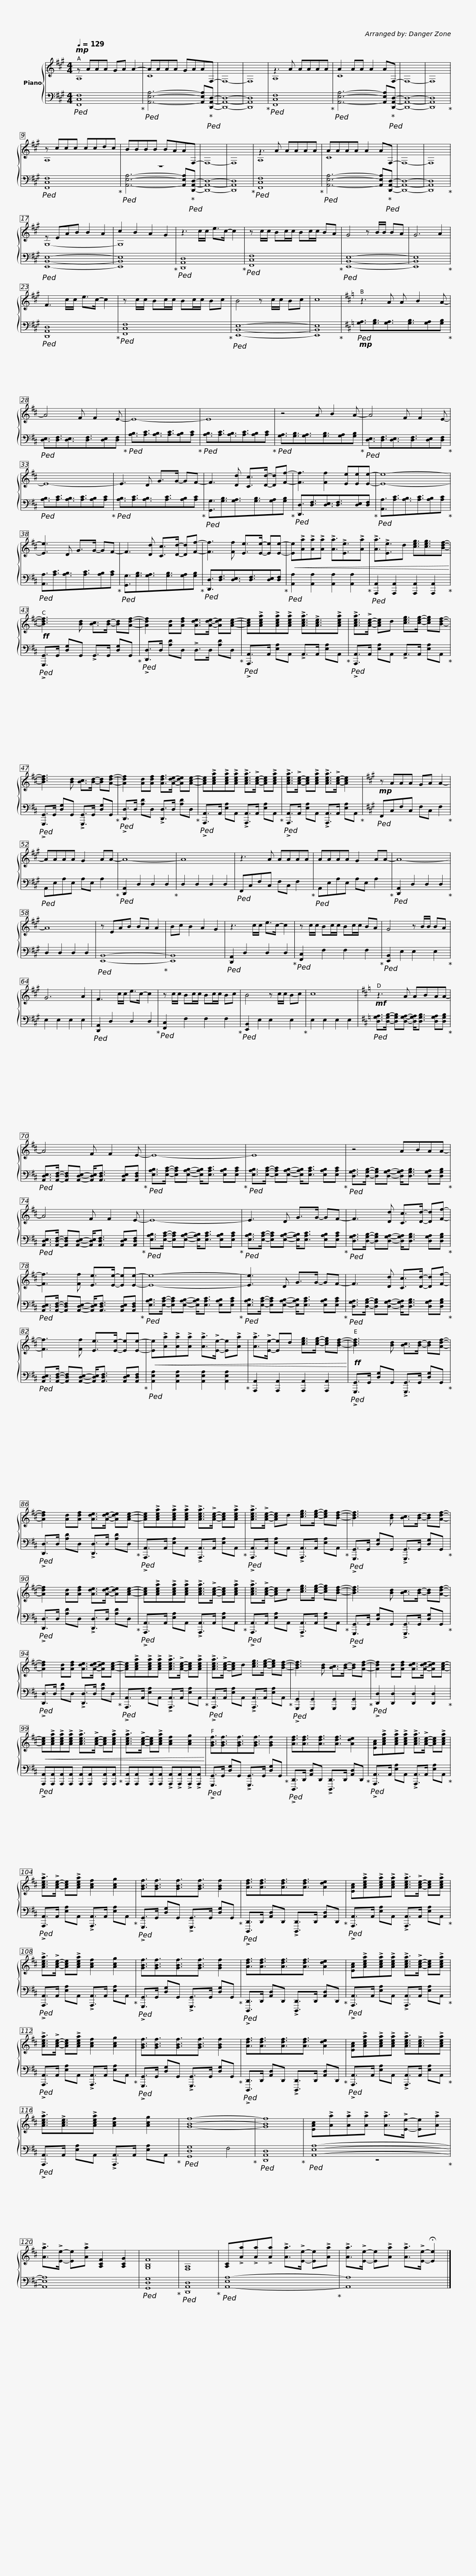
X:1
%%score { ( 1 2 ) | ( 3 4 ) }
L:1/8
Q:1/4=129
M:4/4
I:linebreak $
K:A
V:1 treble
V:2 treble
V:3 bass
V:4 bass
V:1
!mp! z AAA GA A2- | AAAA GAAF,- | F,8- | F,8 | z3 A AAAA | %5
 A2 AA A2 AF,- | F,8- | F,8 |$ z ccc ccdc | BBBB BAAF,- | %10
 F,8- | F,8 | z3 A AAAA | AAAA A2 AF,- | F,8- | %15
 F,8 |$ z EAB B2 A2 | c2 B2 A2 G2 | z3 c/c/ e>c- c2 | z c/c/ Bc/c/ Bc/c/ BA | %20
 G4 z B/B/ BA | G6 A2 |$ F3 c/c/ e>c- c2 | z c/c/ Bc/c/ Bc/c/ Bc | B4 z c/c/ Bc | %25
 c8 |[K:D] z3 A A B2 A- |$ A4 F F2 E- | E8- | E8 | %30
 z4 A B2 A- |$ A4 F F2 E- | E8- | E3 D G>G- GF- | F3 [Dd] [Cc]>[Dd]- [Dd][Ff]- |$ %35
 [Ff]3 [Ff]2 [Ee][Ee][Ee]- | [Ee]8- | [Ee]3 D G>G- GF- | F3 [Dd] [Cc]>[Dd]- [Dd][Ff]- |$ [Ff]3 [Ff] [Ee]>[Ee]- [Ee][Ee]- | %40
!<(! [Ee]!>![Aa]!>![Aa]!>![Aa] !>![Aa]3/2!>![Ee]3/2!>![Aa] | !>![Aa]3/2!>![Ee]3/2d [ceg]3/2[ceg]3/2[Bdf]-!<)! |!ff! [Bdf]3 [Bd] [Bc]>[Bd]- [Bd][Adf]- |$ [Adf]2 [Ad][Adf] [Ade]>[Ade]- [Ade][Ace]- | [Ace]!>![Acea]!>![Acea]!>![Acea] !>![Acea]3/2!>![Ace]3/2!>![Acea] | %45
 !>![Acea]>!>![Ace]- [Ace]d [ceg]>[ceg]- [ceg][Bdf]- | [Bdf]3 [Bd] [Bc]>[Bd]- [Bd][Adf]- |$ [Adf]2 [Ad][Adf] [Adf]>[Ade]- [Ade][Ace]- | [Ace]!>![Acea]!>![Acea]!>![Acea] !>![Acea]>!>![Ace]- [Ace]!>![Acea] | !>![Acea]>!>![Ace]- [Ace]!>![Acea] !>![Acea]>!>![Ace]- [Ace]2 | %50
[K:A]!mp! z AAA GA A2- |$ AAAA G2 AA- | A8- | A8 | z3 A AAAA | %55
 AAAA G2 AA- | A8- | A8 |$ z EAB BA A2 | Bc B2 A2 G2 | %60
 z3 c/c/ e>c- c2 | z c/c/ Bc/c/ Bc/c/ BA | G4 z B/B/ BA | G6 A2 |$ F3 c/c/ e>c- c2 | %65
 z c/c/ Bc/c/ Bc/c/ Bc | B4 z c/c/ Bc | c8 |[K:D]!mf! z3 A ABAA- |$ A4 F F2 E- | %70
 E8- | E8 |$ z4 ABAA- | A4 F F2 E- | E8- |$ %75
 E3 D G>G- GF- | F3 [Dd] [Cc]>[Dd]- [Dd][Ff]- | [Ff]3 [Ff] [Ee]>[Ee]- [Ee][Ee]- |$ [Ee]8- | [Ee]3 D G>G- GF- | %80
 F3 [Dd] [Cc]>[Dd]- [Dd][Ff]- |$ [Ff]3 [Ff] [Ee]>[Ee]- [Ee][Ee]- |!<(! [Ee]!>![Aa]!>![Aa]!>![Aa] !>![Aa]>!>![Ee]- [Ee]!>![Aa] | !>![Aa]>!>![Ee]- [Ee]d [ceg]>[ceg]- [ceg][Bdf]-!<)! |!ff! [Bdf]3 [Bd] [Bc]>[Bd]- [Bd][Adf]- |$ %85
 [Adf]2 [Ad][Adf] [Ade]>[Ade]- [Ade][Ace]- | [Ace]!>![Acea]!>![Acea]!>![Acea] !>![Acea]>!>![Ace]- [Ace]!>![Acea] | !>![Acea]>!>![Ace]- [Ace]d [ceg]>[ceg]- [ceg][Bdf]- | [Bdf]3 [Bd] [Bc]>[Bd]- [Bd][Adf]- |$ [Adf]2 [Ad][Adf] [Ade]>[Ade]- [Ade][Ace]- | %90
 [Ace]!>![Acea]!>![Acea]!>![Acea] !>![Acea]>!>![Ace]- [Ace]!>![Acea] | !>![Acea]>!>![Ace]- [Ace]d [ceg]>[ceg]- [ceg][Bdf]- | [Bdf]3 [Bd] [Bc]>[Bd]- [Bd][Adf]- |$ [Adf]2 [Ad][Adf] [Ade]>[Ade]- [Ade][Ace]- | [Ace]!>![Acea]!>![Acea]!>![Acea] !>![Acea]>!>![Ace]- [Ace]!>![Acea] | %95
 !>![Acea]>!>![Ace]- [Ace]d [ceg]>[ceg]- [ceg][Bdf]- | [Bdf]3 [Bd] [Bc]>[Bd]- [Bd][Adf]- |$ [Adf]2 [Ad][Adf] [Ade]>[Ade]- [Ade][Ace]- |!<(! [Ace]!>![Acea]!>![Acea]!>![Acea] !>![Acea]>!>![Ace]- [Ace]!>![Acea] | !>![Acea]>!>![Ace]- [Ace]!>![Acea] [Acf]2 [Acg]2!<)! | %100
 [GBf]3/2[GBf]3/2[GBf]3/2[GBf]3/2 [GBf]2 |$ [Adf]3/2[Adf]3/2[Adf]3/2[Adf]3/2 [Ade]2 | [EAc]!>![Acea]!>![Acea]!>![Acea] !>![Acea]>!>![Ace]- [Ace]!>![Acea] | !>![Acea]>!>![Ace]- [Ace]!>![Acea] [Acf]2 [Acg]2 | [GBf]3/2[GBf]3/2[GBf]3/2[GBf]3/2 [GBf]2 |$ %105
 [Adf]3/2[Adf]3/2[Adf]3/2[Adf]3/2 [Ade]2 | [EAc]!>![Acea]!>![Acea]!>![Acea] !>![Acea]>!>![Ace]- [Ace]!>![Acea] | !>![Acea]>!>![Ace]- [Ace]!>![Acea] [Acf]2 [Acg]2 | [GBf]3/2[GBf]3/2[GBf]3/2[GBf]3/2 [GBf]2 |$ [Adf]3/2[Adf]3/2[Adf]3/2[Adf]3/2 [Ade]2 | %110
 [EAc]!>![Acea]!>![Acea]!>![Acea] !>![Acea]>!>![Ace]- [Ace]!>![Acea] | !>![Acea]>!>![Ace]- [Ace]!>![Acea] [Acf]2 [Acg]2 | [GBf]3/2[GBf]3/2[GBf]3/2[GBf]3/2 [GBf]2 |$ [Adf]3/2[Adf]3/2[Adf]3/2[Adf]3/2 [Ade]2 | [EAc]!>![Acea]!>![Acea]!>![Acea] !>![Acea]3/2!>![Ace]3/2!>![Acea] | %115
 !>![Acea]3/2!>![Ace]3/2!>![Acea] [Acf]2 [Acg]2 | [GBf]8- | [GBf]8 | [EAc]!>![Aa]!>![Aa]!>![Aa] !>![Aa]>!>![Ee]- [Ee]!>![Aa] |$ !>![Aa]>!>![Ee]- [Ee]!>![Aa] [A,CF]2 [A,CG]2 | %120
 [G,B,F]8 | [F,A,]8 | [A,C]!>![Aa]!>![Aa]!>![Aa] !>![Aa]>!>![Ee]- [Ee]!>![Aa] | !>![Aa]>!>![Ee]- [Ee]!>![Aa] !>![Aa]>!>![Ee]- !fermata![Ee]2 |] %124
V:2
 A,8 | C8 | x8 | x8 | A,8 | %5
 C8 | x8 | x8 |$ A,8 | z8 | %10
 x8 | x8 | A,8 | C8 | x8 | %15
 x8 |$ G,8- | G,8 | x8 | x8 | %20
 x8 | x8 |$ x8 | x8 | x8 | %25
 x8 |[K:D] x8 |$ x8 | x8 | x8 | %30
 x8 |$ x8 | x8 | x8 | x8 |$ %35
 x8 | x8 | x8 | x8 |$ x8 | %40
 x8 | x8 | x8 |$ x8 | x8 | %45
 x8 | x8 |$ x8 | x8 | x8 | %50
[K:A] x8 |$ x8 | x8 | x8 | x8 | %55
 x8 | x8 | x8 |$ x8 | x8 | %60
 x8 | x8 | x8 | x8 |$ x8 | %65
 x8 | x8 | x8 |[K:D] x8 |$ x8 | %70
 x8 | x8 |$ x8 | x8 | x8 |$ %75
 x8 | x8 | x8 |$ x8 | x8 | %80
 x8 |$ x8 | x8 | x8 | x8 |$ %85
 x8 | x8 | x8 | x8 |$ x8 | %90
 x8 | x8 | x8 |$ x8 | x8 | %95
 x8 | x8 |$ x8 | x8 | x8 | %100
 x8 |$ x8 | x8 | x8 | x8 |$ %105
 x8 | x8 | x8 | x8 |$ x8 | %110
 x8 | x8 | x8 |$ x8 | x8 | %115
 x8 | x8 | x8 | x8 |$ x8 | %120
 x8 | x8 | x8 | x8 |] %124
V:3
!ped! [F,,C,F,]8!ped-up! |!ped! [A,,E,A,]6- [A,,E,A,]!ped-up!!ped![D,,A,,D,]- | [D,,A,,D,]8- | [D,,A,,D,]8!ped-up! |!ped! [F,,C,F,]8!ped-up! | %5
!ped! [A,,E,A,]6- [A,,E,A,]!ped-up!!ped![D,,A,,D,]- | [D,,A,,D,]8- | [D,,A,,D,]8!ped-up! |$!ped! [F,,C,F,]8!ped-up! |!ped! [A,,E,A,]6- [A,,E,A,]!ped-up!!ped![D,,A,,D,]- | %10
 [D,,A,,D,]8- | [D,,A,,D,]8!ped-up! |!ped! [F,,C,F,]8!ped-up! |!ped! [A,,E,A,]6- [A,,E,A,]!ped-up!!ped![D,,A,,D,]- | [D,,A,,D,]8- | %15
 [D,,A,,D,]8!ped-up! |$!ped! [E,,B,,E,]8- | [E,,B,,E,]8!ped-up! |!ped! [D,,A,,D,]8!ped-up! |!ped! [F,,C,F,]8!ped-up! | %20
!ped! [E,,B,,E,]8- | [E,,B,,E,]8!ped-up! |$!ped! [D,,A,,D,]8!ped-up! |!ped! [F,,C,F,]8!ped-up! |!ped! [E,,B,,E,]8- | %25
 [E,,B,,E,]8!ped-up! |[K:D]!mp!!ped! [G,A,]3/2[G,B,]3/2[G,A,]3/2[G,B,]3/2[G,A,][G,B,]!ped-up! |$!ped! [D,E,]3/2[D,F,]3/2[D,E,]3/2[D,F,]3/2[D,E,][D,F,]!ped-up! |!ped! [A,B,]3/2[A,C]3/2[A,B,]3/2[A,C]3/2[A,B,][A,C]!ped-up! |!ped! [A,B,]3/2[A,C]3/2[A,B,]3/2[A,C]3/2[A,B,][A,C]!ped-up! | %30
!ped! [G,A,]3/2[G,B,]3/2[G,A,]3/2[G,B,]3/2[G,A,][G,B,]!ped-up! |$!ped! [D,E,]3/2[D,F,]3/2[D,E,]3/2[D,F,]3/2[D,E,][D,F,]!ped-up! |!ped! [A,B,]3/2[A,C]3/2[A,B,]3/2[A,C]3/2[A,B,][A,C]!ped-up! |!ped! [A,B,]3/2[A,C]3/2[A,B,]3/2[A,C]3/2[A,B,][A,C]!ped-up! |!ped! [G,,G,]3/2[G,B,]3/2[G,A,]3/2[G,B,]3/2[G,A,][G,B,]!ped-up! |$ %35
!ped! [D,,D,]3/2[D,F,]3/2[D,E,]3/2[D,F,]3/2[D,E,][D,F,]!ped-up! |!ped! [A,,A,]3/2[A,C]3/2[A,B,]3/2[A,C]3/2[A,B,][A,C]!ped-up! |!ped! [A,,A,]3/2[A,C]3/2[A,B,]3/2[A,C]3/2[A,B,][A,C]!ped-up! |!ped! [G,,G,]3/2[G,B,]3/2[G,A,]3/2[G,B,]3/2[G,A,][G,B,]!ped-up! |$!ped! [D,,D,]3/2[D,F,]3/2[D,E,]3/2[D,F,]3/2[D,E,][D,F,]!ped-up! | %40
!ped! [A,,A,]2 [A,,A,]2 [A,,A,]2 [A,,A,]2!ped-up! |!ped! [A,,,A,,]2 [A,,,A,,]2 [A,,,A,,]2 [A,,,A,,]2!ped-up! |!ped! !>![G,,,G,,]>G,, [D,G,]G,, !>!G,,>G,, [D,G,]G,,!ped-up! |$!ped! !>![D,,D,]>D, [A,D]D, !>!D,>D, [A,D]D,!ped-up! |!ped! !>![A,,,A,,]>A,, [E,A,]A,, !>!A,,>A,, [E,A,]A,,!ped-up! | %45
!ped! !>![A,,,A,,]>A,, [E,A,]A,, !>!A,,>A,, [E,A,]A,,!ped-up! |!ped! !>![G,,,G,,]>G,, [D,G,]G,, !>![G,,,G,,]>G,, [D,G,]G,,!ped-up! |$!ped! !>![D,,D,]>D, [A,D]D, !>![D,,D,]>D, [A,D]D,!ped-up! |!ped! !>![A,,,A,,]>A,, [E,A,]A,, !>![A,,,A,,]>A,, [E,A,]A,,!ped-up! |!ped! !>![A,,,A,,]>A,, [E,A,]A,, !>![A,,,A,,]>A,, [E,A,]A,,!ped-up! | %50
[K:A]!ped! F,,C,F,C, F,C, F,2!ped-up! |$!ped! A,,E,A,E, A,E, A,2!ped-up! |!ped! [D,,A,,]2 D,2 D,2 D,2!ped-up! | D,2 D,2 D,2 D,2 |!ped! F,,C,F,C, F,C, F,2!ped-up! | %55
!ped! A,,E,A,E, A,E, A,2!ped-up! |!ped! [D,,A,,]2 D,2 D,2 D,2!ped-up! | D,2 D,2 D,2 D,2 |$!ped! [E,,B,,]8-!ped-up! | [E,,B,,]8 | %60
!ped! [D,,A,,]2 D,2 D,2 D,2!ped-up! |!ped! [F,,C,]2 F,2 F,2 F,2!ped-up! |!ped! [E,,B,,]2 E,2 E,2 E,2!ped-up! | E,2 E,2 E,2 E,2 |$!ped! [D,,A,,]2 D,2 D,2 D,2!ped-up! | %65
!ped! [F,,C,]2 F,2 F,2 F,2!ped-up! |!ped! [E,,B,,]2 E,2 E,2 E,2!ped-up! | E,2 E,2 E,2 E,2 |[K:D]!ped! [D,G,A,]>[D,G,B,]- [D,G,B,][D,G,A,]- [D,G,A,]<[D,G,B,] [D,G,A,][D,G,B,]!ped-up! |$!ped! [A,,D,E,]>[A,,D,F,]- [A,,D,F,][A,,D,E,]- [A,,D,E,]<[A,,D,F,] [A,,D,E,][A,,D,F,]!ped-up! | %70
!ped! [E,A,B,]>[E,A,C]- [E,A,C][E,A,B,]- [E,A,B,]<[E,A,C] [E,A,B,][E,A,C]!ped-up! |!ped! [E,A,B,]>[E,A,C]- [E,A,C][E,A,B,]- [E,A,B,]<[E,A,C] [E,A,B,][E,A,C]!ped-up! |$!ped! [D,G,A,]>[D,G,B,]- [D,G,B,][D,G,A,]- [D,G,A,]<[D,G,B,] [D,G,A,][D,G,B,]!ped-up! |!ped! [A,,D,E,]>[A,,D,F,]- [A,,D,F,][A,,D,E,]- [A,,D,E,]<[A,,D,F,] [A,,D,E,][A,,D,F,]!ped-up! |!ped! [E,A,B,]>[E,A,C]- [E,A,C][E,A,B,]- [E,A,B,]<[E,A,C] [E,A,B,][E,A,C]!ped-up! |$ %75
!ped! [E,A,B,]>[E,A,C]- [E,A,C][E,A,B,]- [E,A,B,]<[E,A,C] [E,A,B,][E,A,C]!ped-up! |!ped! [D,G,A,]>[D,G,B,]- [D,G,B,][D,G,A,]- [D,G,A,]<[D,G,B,] [D,G,A,][D,G,B,]!ped-up! |!ped! [A,,D,E,]>[A,,D,F,]- [A,,D,F,][A,,D,E,]- [A,,D,E,]<[A,,D,F,] [A,,D,E,][A,,D,F,]!ped-up! |$!ped! [E,A,B,]>[E,A,C]- [E,A,C][E,A,B,]- [E,A,B,]<[E,A,C] [E,A,B,][E,A,C]!ped-up! |!ped! [E,A,B,]>[E,A,C]- [E,A,C][E,A,B,]- [E,A,B,]<[E,A,C] [E,A,B,][E,A,C]!ped-up! | %80
!ped! [D,G,A,]>[D,G,B,]- [D,G,B,][D,G,A,]- [D,G,A,]<[D,G,B,] [D,G,A,][D,G,B,]!ped-up! |$!ped! [A,,D,E,]>[A,,D,F,]- [A,,D,F,][A,,D,E,]- [A,,D,E,]<[A,,D,F,] [A,,D,E,][A,,D,F,]!ped-up! |!ped! [A,,E,A,]2 [A,,E,A,]2 [A,,E,A,]2 [A,,E,A,]2!ped-up! | [A,,,A,,]2 [A,,,A,,]2 [A,,,A,,]2 [A,,,A,,]2 |!ped! !>![G,,,G,,]>G,, [D,G,]G,, !>![G,,,G,,]>G,, [D,G,]G,,!ped-up! |$ %85
!ped! !>![D,,D,]>D, [A,D]D, !>![D,,D,]>D, [A,D]D,!ped-up! |!ped! !>![A,,,A,,]>A,, [E,A,]A,, !>![A,,,A,,]>A,, [E,A,]A,,!ped-up! |!ped! !>![A,,,A,,]>A,, [E,A,]A,, !>![A,,,A,,]>A,, [E,A,]A,,!ped-up! |!ped! !>![G,,,G,,]>G,, [D,G,]G,, !>![G,,,G,,]>G,, [D,G,]G,,!ped-up! |$!ped! !>![D,,D,]>D, [A,D]D, !>![D,,D,]>D, [A,D]D,!ped-up! | %90
!ped! !>![A,,,A,,]>A,, [E,A,]A,, !>![A,,,A,,]>A,, [E,A,]A,,!ped-up! |!ped! !>![A,,,A,,]>A,, [E,A,]A,, !>![A,,,A,,]>A,, [E,A,]A,,!ped-up! |!ped! !>![G,,,G,,]>G,, [D,G,]G,, !>![G,,,G,,]>G,, [D,G,]G,,!ped-up! |$!ped! !>![D,,D,]>D, [A,D]D, !>![D,,D,]>D, [A,D]D,!ped-up! |!ped! !>![A,,,A,,]>A,, [E,A,]A,, !>![A,,,A,,]>A,, [E,A,]A,,!ped-up! | %95
!ped! !>![A,,,A,,]>A,, [E,A,]A,, !>![A,,,A,,]>A,, [E,A,]A,,!ped-up! |!ped! !>![G,,,G,,]2 [G,,,G,,]2 [G,,,G,,]2 [G,,,G,,]2!ped-up! |$!ped! !>![D,,D,]2 [D,,D,]2 [D,,D,]2 [D,,D,]2!ped-up! |!ped! !>![A,,,A,,][A,,,A,,][A,,,A,,][A,,,A,,] [A,,,A,,][A,,,A,,][A,,,A,,][A,,,A,,]!ped-up! | [A,,,A,,][A,,,A,,][A,,,A,,][A,,,A,,] !>![A,,,A,,]!>![A,,,A,,]!>![A,,,A,,]!>![A,,,A,,] | %100
!ped! !>![G,,,G,,]>G,, [D,G,]G,, !>![G,,,G,,]>G,, [D,G,]G,,!ped-up! |$!ped! !>![D,,,D,,]>D,, [A,,D,]D,, !>![D,,,D,,]>D,, [A,,D,]D,,!ped-up! |!ped! !>![A,,,A,,]>A,, [E,A,]A,, !>![A,,,A,,]>A,, [E,A,]A,,!ped-up! |!ped! !>![A,,,A,,]>A,, [E,A,]A,, !>![A,,,A,,]>A,, [E,A,]A,,!ped-up! |!ped! !>![G,,,G,,]>G,, [D,G,]G,, !>![G,,,G,,]>G,, [D,G,]G,,!ped-up! |$ %105
!ped! !>![D,,,D,,]>D,, [A,,D,]D,, !>![D,,,D,,]>D,, [A,,D,]D,,!ped-up! |!ped! !>![A,,,A,,]>A,, [E,A,]A,, !>![A,,,A,,]>A,, [E,A,]A,,!ped-up! |!ped! !>![A,,,A,,]>A,, [E,A,]A,, !>![A,,,A,,]>A,, [E,A,]A,,!ped-up! |!ped! !>![G,,,G,,]>G,, [D,G,]G,, !>![G,,,G,,]>G,, [D,G,]G,,!ped-up! |$!ped! !>![D,,,D,,]>D,, [A,,D,]D,, !>![D,,,D,,]>D,, [A,,D,]D,,!ped-up! | %110
!ped! !>![A,,,A,,]>A,, [E,A,]A,, !>![A,,,A,,]>A,, [E,A,]A,,!ped-up! |!ped! !>![A,,,A,,]>A,, [E,A,]A,, !>![A,,,A,,]>A,, [E,A,]A,,!ped-up! |!ped! !>![G,,,G,,]>G,, [D,G,]G,, !>![G,,,G,,]>G,, [D,G,]G,,!ped-up! |$!ped! !>![D,,,D,,]>D,, [A,,D,]D,, !>![D,,,D,,]>D,, [A,,D,]D,,!ped-up! |!ped! !>![A,,,A,,]>A,, [E,A,]A,, !>![A,,,A,,]>A,, [E,A,]A,,!ped-up! | %115
!ped! !>![A,,,A,,]>A,, [E,A,]A,, !>![A,,,A,,]>A,, [E,A,]A,,!ped-up! |!ped! [G,,D,G,]8!ped-up! |!ped! [D,,A,,D,]8!ped-up! |!ped! [A,,E,A,]8-!ped-up! |$ [A,,E,A,]8 | %120
!ped! [G,,D,G,]8!ped-up! |!ped! [D,,A,,D,]8!ped-up! |!ped! [A,,-E,A,-]8!ped-up! | [A,,A,]8 |] %124
V:4
 x8 | x8 | x8 | x8 | x8 | %5
 x8 | x8 | x8 |$ x8 | x8 | %10
 x8 | x8 | x8 | x8 | x8 | %15
 x8 |$ x8 | x8 | x8 | x8 | %20
 x8 | x8 |$ x8 | x8 | x8 | %25
 x8 |[K:D] x8 |$ x8 | x8 | x8 | %30
 x8 |$ x8 | x8 | x8 | x8 |$ %35
 x8 | x8 | x8 | x8 |$ x8 | %40
 x8 | x8 | x8 |$ x8 | x8 | %45
 x8 | x8 |$ x8 | x8 | x8 | %50
[K:A] x8 |$ x8 | x8 | x8 | x8 | %55
 x8 | x8 | x8 |$ x8 | x8 | %60
 x8 | x8 | x8 | x8 |$ x8 | %65
 x8 | x8 | x8 |[K:D] x8 |$ x8 | %70
 x8 | x8 |$ x8 | x8 | x8 |$ %75
 x8 | x8 | x8 |$ x8 | x8 | %80
 x8 |$ x8 | x8 | x8 | x8 |$ %85
 x8 | x8 | x8 | x8 |$ x8 | %90
 x8 | x8 | x8 |$ x8 | x8 | %95
 x8 | x8 |$ x8 | x8 | x8 | %100
 x8 |$ x8 | x8 | x8 | x8 |$ %105
 x8 | x8 | x8 | x8 |$ x8 | %110
 x8 | x8 | x8 |$ x8 | x8 | %115
 x8 | x4 F,4 | x8 | z8 |$ x8 | %120
 x8 | x8 | x8 | x8 |] %124
